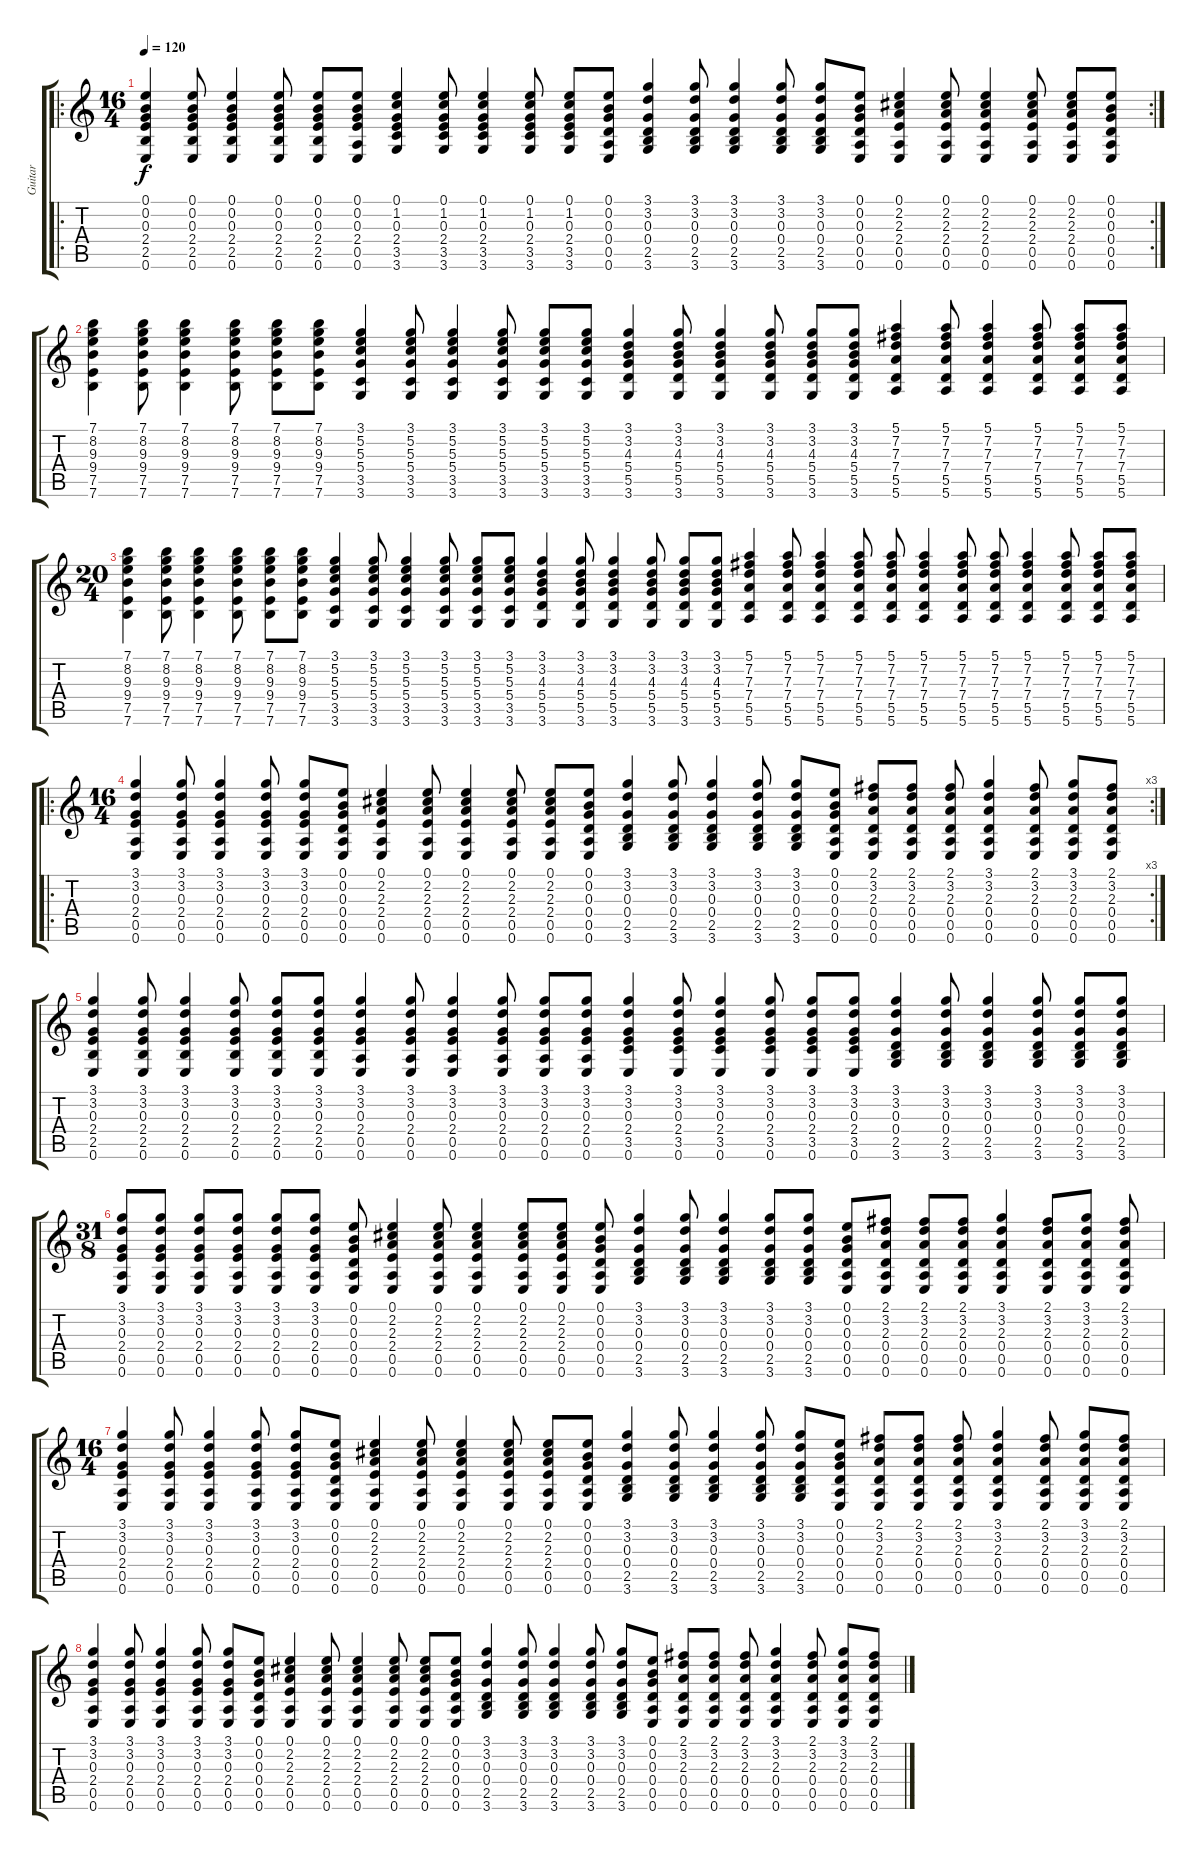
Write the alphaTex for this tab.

\track ("Guitar" "Guitar") {instrument acousticguitarnylon}
\staff {score tabs}
\tuning (E4 B3 G3 D3 A2 E2) {hide}
\ro
\rc 2
\ts (16 4)
\tempo 120
\clef g2
\ks c
(0.1 0.2 0.3 2.4 2.5 0.6).4{dy f} (0.1 0.2 0.3 2.4 2.5 0.6).8 (0.1 0.2 0.3 2.4 2.5 0.6).4 (0.1 0.2 0.3 2.4 2.5 0.6).8 (0.1 0.2 0.3 2.4 2.5 0.6).8 (0.1 0.2 0.3 2.4 0.5 0.6).8 (0.1 1.2 0.3 2.4 3.5 3.6).4 (0.1 1.2 0.3 2.4 3.5 3.6).8 (0.1 1.2 0.3 2.4 3.5 3.6).4 (0.1 1.2 0.3 2.4 3.5 3.6).8 (0.1 1.2 0.3 2.4 3.5 3.6).8 (0.1 0.2 0.3 0.4 0.5 0.6).8 (3.1 3.2 0.3 0.4 2.5 3.6).4 (3.1 3.2 0.3 0.4 2.5 3.6).8 (3.1 3.2 0.3 0.4 2.5 3.6).4 (3.1 3.2 0.3 0.4 2.5 3.6).8 (3.1 3.2 0.3 0.4 2.5 3.6).8 (0.1 0.2 0.3 0.4 0.5 0.6).8 (0.1 2.2 2.3 2.4 0.5 0.6).4 (0.1 2.2 2.3 2.4 0.5 0.6).8 (0.1 2.2 2.3 2.4 0.5 0.6).4 (0.1 2.2 2.3 2.4 0.5 0.6).8 (0.1 2.2 2.3 2.4 0.5 0.6).8 (0.1 0.2 0.3 0.4 0.5 0.6).8 |
(7.1 8.2 9.3 9.4 7.5 7.6).4 (7.1 8.2 9.3 9.4 7.5 7.6).8 (7.1 8.2 9.3 9.4 7.5 7.6).4 (7.1 8.2 9.3 9.4 7.5 7.6).8 (7.1 8.2 9.3 9.4 7.5 7.6).8 (7.1 8.2 9.3 9.4 7.5 7.6).8 (3.1 5.2 5.3 5.4 3.5 3.6).4 (3.1 5.2 5.3 5.4 3.5 3.6).8 (3.1 5.2 5.3 5.4 3.5 3.6).4 (3.1 5.2 5.3 5.4 3.5 3.6).8 (3.1 5.2 5.3 5.4 3.5 3.6).8 (3.1 5.2 5.3 5.4 3.5 3.6).8 (3.1 3.2 4.3 5.4 5.5 3.6).4 (3.1 3.2 4.3 5.4 5.5 3.6).8 (3.1 3.2 4.3 5.4 5.5 3.6).4 (3.1 3.2 4.3 5.4 5.5 3.6).8 (3.1 3.2 4.3 5.4 5.5 3.6).8 (3.1 3.2 4.3 5.4 5.5 3.6).8 (5.1 7.2 7.3 7.4 5.5 5.6).4 (5.1 7.2 7.3 7.4 5.5 5.6).8 (5.1 7.2 7.3 7.4 5.5 5.6).4 (5.1 7.2 7.3 7.4 5.5 5.6).8 (5.1 7.2 7.3 7.4 5.5 5.6).8 (5.1 7.2 7.3 7.4 5.5 5.6).8 |
\ts (20 4)
(7.1 8.2 9.3 9.4 7.5 7.6).4 (7.1 8.2 9.3 9.4 7.5 7.6).8 (7.1 8.2 9.3 9.4 7.5 7.6).4 (7.1 8.2 9.3 9.4 7.5 7.6).8 (7.1 8.2 9.3 9.4 7.5 7.6).8 (7.1 8.2 9.3 9.4 7.5 7.6).8 (3.1 5.2 5.3 5.4 3.5 3.6).4 (3.1 5.2 5.3 5.4 3.5 3.6).8 (3.1 5.2 5.3 5.4 3.5 3.6).4 (3.1 5.2 5.3 5.4 3.5 3.6).8 (3.1 5.2 5.3 5.4 3.5 3.6).8 (3.1 5.2 5.3 5.4 3.5 3.6).8 (3.1 3.2 4.3 5.4 5.5 3.6).4 (3.1 3.2 4.3 5.4 5.5 3.6).8 (3.1 3.2 4.3 5.4 5.5 3.6).4 (3.1 3.2 4.3 5.4 5.5 3.6).8 (3.1 3.2 4.3 5.4 5.5 3.6).8 (3.1 3.2 4.3 5.4 5.5 3.6).8 (5.1 7.2 7.3 7.4 5.5 5.6).4 (5.1 7.2 7.3 7.4 5.5 5.6).8 (5.1 7.2 7.3 7.4 5.5 5.6).4 (5.1 7.2 7.3 7.4 5.5 5.6).8 (5.1 7.2 7.3 7.4 5.5 5.6).8 (5.1 7.2 7.3 7.4 5.5 5.6).4 (5.1 7.2 7.3 7.4 5.5 5.6).8 (5.1 7.2 7.3 7.4 5.5 5.6).8 (5.1 7.2 7.3 7.4 5.5 5.6).4 (5.1 7.2 7.3 7.4 5.5 5.6).8 (5.1 7.2 7.3 7.4 5.5 5.6).8 (5.1 7.2 7.3 7.4 5.5 5.6).8 |
\ro
\rc 3
\ts (16 4)
(3.1 3.2 0.3 2.4 0.5 0.6).4 (3.1 3.2 0.3 2.4 0.5 0.6).8 (3.1 3.2 0.3 2.4 0.5 0.6).4 (3.1 3.2 0.3 2.4 0.5 0.6).8 (3.1 3.2 0.3 2.4 0.5 0.6).8 (0.1 0.2 0.3 0.4 0.5 0.6).8 (0.1 2.2 2.3 2.4 0.5 0.6).4 (0.1 2.2 2.3 2.4 0.5 0.6).8 (0.1 2.2 2.3 2.4 0.5 0.6).4 (0.1 2.2 2.3 2.4 0.5 0.6).8 (0.1 2.2 2.3 2.4 0.5 0.6).8 (0.1 0.2 0.3 0.4 0.5 0.6).8 (3.1 3.2 0.3 0.4 2.5 3.6).4 (3.1 3.2 0.3 0.4 2.5 3.6).8 (3.1 3.2 0.3 0.4 2.5 3.6).4 (3.1 3.2 0.3 0.4 2.5 3.6).8 (3.1 3.2 0.3 0.4 2.5 3.6).8 (0.1 0.2 0.3 0.4 0.5 0.6).8 (2.1 3.2 2.3 0.4 0.5 0.6).8 (2.1 3.2 2.3 0.4 0.5 0.6).8 (2.1 3.2 2.3 0.4 0.5 0.6).8 (3.1 3.2 2.3 0.4 0.5 0.6).4 (2.1 3.2 2.3 0.4 0.5 0.6).8 (3.1 3.2 2.3 0.4 0.5 0.6).8 (2.1 3.2 2.3 0.4 0.5 0.6).8 |
(3.1 3.2 0.3 2.4 2.5 0.6).4 (3.1 3.2 0.3 2.4 2.5 0.6).8 (3.1 3.2 0.3 2.4 2.5 0.6).4 (3.1 3.2 0.3 2.4 2.5 0.6).8 (3.1 3.2 0.3 2.4 2.5 0.6).8 (3.1 3.2 0.3 2.4 2.5 0.6).8 (3.1 3.2 0.3 2.4 0.5 0.6).4 (3.1 3.2 0.3 2.4 0.5 0.6).8 (3.1 3.2 0.3 2.4 0.5 0.6).4 (3.1 3.2 0.3 2.4 0.5 0.6).8 (3.1 3.2 0.3 2.4 0.5 0.6).8 (3.1 3.2 0.3 2.4 0.5 0.6).8 (3.1 3.2 0.3 2.4 3.5 0.6).4 (3.1 3.2 0.3 2.4 3.5 0.6).8 (3.1 3.2 0.3 2.4 3.5 0.6).4 (3.1 3.2 0.3 2.4 3.5 0.6).8 (3.1 3.2 0.3 2.4 3.5 0.6).8 (3.1 3.2 0.3 2.4 3.5 0.6).8 (3.1 3.2 0.3 0.4 2.5 3.6).4 (3.1 3.2 0.3 0.4 2.5 3.6).8 (3.1 3.2 0.3 0.4 2.5 3.6).4 (3.1 3.2 0.3 0.4 2.5 3.6).8 (3.1 3.2 0.3 0.4 2.5 3.6).8 (3.1 3.2 0.3 0.4 2.5 3.6).8 |
\ts (31 8)
(3.1 3.2 0.3 2.4 0.5 0.6).8 (3.1 3.2 0.3 2.4 0.5 0.6).8 (3.1 3.2 0.3 2.4 0.5 0.6).8 (3.1 3.2 0.3 2.4 0.5 0.6).8 (3.1 3.2 0.3 2.4 0.5 0.6).8 (3.1 3.2 0.3 2.4 0.5 0.6).8 (0.1 0.2 0.3 0.4 0.5 0.6).8 (0.1 2.2 2.3 2.4 0.5 0.6).4 (0.1 2.2 2.3 2.4 0.5 0.6).8 (0.1 2.2 2.3 2.4 0.5 0.6).4 (0.1 2.2 2.3 2.4 0.5 0.6).8 (0.1 2.2 2.3 2.4 0.5 0.6).8 (0.1 0.2 0.3 0.4 0.5 0.6).8 (3.1 3.2 0.3 0.4 2.5 3.6).4 (3.1 3.2 0.3 0.4 2.5 3.6).8 (3.1 3.2 0.3 0.4 2.5 3.6).4 (3.1 3.2 0.3 0.4 2.5 3.6).8 (3.1 3.2 0.3 0.4 2.5 3.6).8 (0.1 0.2 0.3 0.4 0.5 0.6).8 (2.1 3.2 2.3 0.4 0.5 0.6).8 (2.1 3.2 2.3 0.4 0.5 0.6).8 (2.1 3.2 2.3 0.4 0.5 0.6).8 (3.1 3.2 2.3 0.4 0.5 0.6).4 (2.1 3.2 2.3 0.4 0.5 0.6).8 (3.1 3.2 2.3 0.4 0.5 0.6).8 (2.1 3.2 2.3 0.4 0.5 0.6).8 |
\ts (16 4)
(3.1 3.2 0.3 2.4 0.5 0.6).4 (3.1 3.2 0.3 2.4 0.5 0.6).8 (3.1 3.2 0.3 2.4 0.5 0.6).4 (3.1 3.2 0.3 2.4 0.5 0.6).8 (3.1 3.2 0.3 2.4 0.5 0.6).8 (0.1 0.2 0.3 0.4 0.5 0.6).8 (0.1 2.2 2.3 2.4 0.5 0.6).4 (0.1 2.2 2.3 2.4 0.5 0.6).8 (0.1 2.2 2.3 2.4 0.5 0.6).4 (0.1 2.2 2.3 2.4 0.5 0.6).8 (0.1 2.2 2.3 2.4 0.5 0.6).8 (0.1 0.2 0.3 0.4 0.5 0.6).8 (3.1 3.2 0.3 0.4 2.5 3.6).4 (3.1 3.2 0.3 0.4 2.5 3.6).8 (3.1 3.2 0.3 0.4 2.5 3.6).4 (3.1 3.2 0.3 0.4 2.5 3.6).8 (3.1 3.2 0.3 0.4 2.5 3.6).8 (0.1 0.2 0.3 0.4 0.5 0.6).8 (2.1 3.2 2.3 0.4 0.5 0.6).8 (2.1 3.2 2.3 0.4 0.5 0.6).8 (2.1 3.2 2.3 0.4 0.5 0.6).8 (3.1 3.2 2.3 0.4 0.5 0.6).4 (2.1 3.2 2.3 0.4 0.5 0.6).8 (3.1 3.2 2.3 0.4 0.5 0.6).8 (2.1 3.2 2.3 0.4 0.5 0.6).8 |
(3.1 3.2 0.3 2.4 0.5 0.6).4 (3.1 3.2 0.3 2.4 0.5 0.6).8 (3.1 3.2 0.3 2.4 0.5 0.6).4 (3.1 3.2 0.3 2.4 0.5 0.6).8 (3.1 3.2 0.3 2.4 0.5 0.6).8 (0.1 0.2 0.3 0.4 0.5 0.6).8 (0.1 2.2 2.3 2.4 0.5 0.6).4 (0.1 2.2 2.3 2.4 0.5 0.6).8 (0.1 2.2 2.3 2.4 0.5 0.6).4 (0.1 2.2 2.3 2.4 0.5 0.6).8 (0.1 2.2 2.3 2.4 0.5 0.6).8 (0.1 0.2 0.3 0.4 0.5 0.6).8 (3.1 3.2 0.3 0.4 2.5 3.6).4 (3.1 3.2 0.3 0.4 2.5 3.6).8 (3.1 3.2 0.3 0.4 2.5 3.6).4 (3.1 3.2 0.3 0.4 2.5 3.6).8 (3.1 3.2 0.3 0.4 2.5 3.6).8 (0.1 0.2 0.3 0.4 0.5 0.6).8 (2.1 3.2 2.3 0.4 0.5 0.6).8 (2.1 3.2 2.3 0.4 0.5 0.6).8 (2.1 3.2 2.3 0.4 0.5 0.6).8 (3.1 3.2 2.3 0.4 0.5 0.6).4 (2.1 3.2 2.3 0.4 0.5 0.6).8 (3.1 3.2 2.3 0.4 0.5 0.6).8 (2.1 3.2 2.3 0.4 0.5 0.6).8
